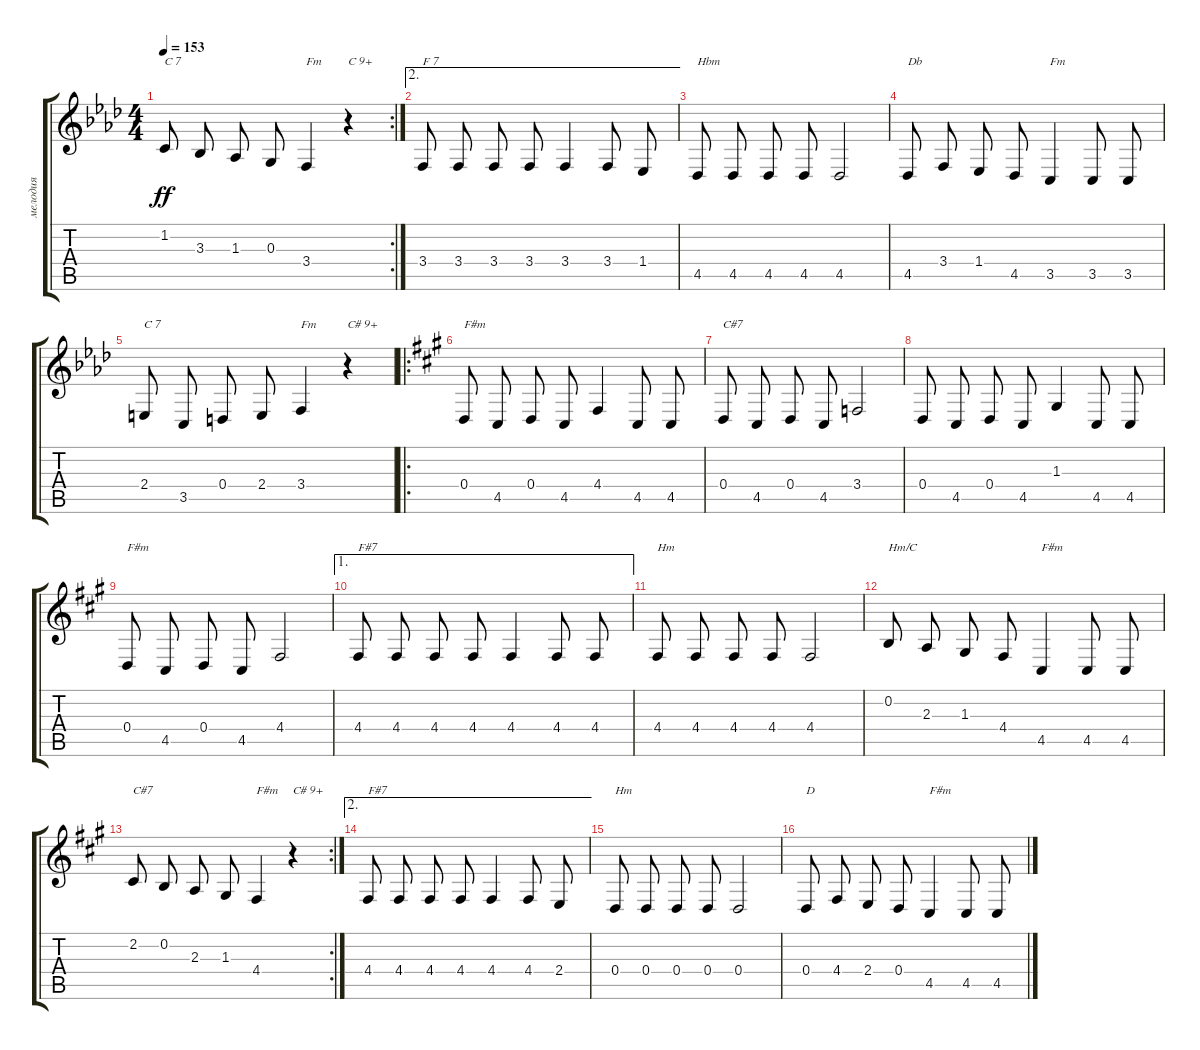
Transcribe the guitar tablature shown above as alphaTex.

\track ("мелодия" "мелодия") {instrument accordion}
\staff {score tabs}
\tuning (E4 B3 G3 D3 A2 E2) {hide}
\rc 2
\ts (4 4)
\tempo 153
\clef g2
\ks fminor
1.2.8{txt "C 7" dy ff beam split} 3.3.8 1.3.8{beam split} 0.3.8 3.4.4{txt "Fm"} r.4{txt "C 9+"} |
\ae 2
3.4.8{txt "F 7" beam split} 3.4.8 3.4.8{beam split} 3.4.8 3.4.4 3.4.8{beam split} 1.4.8 |
4.5.8{txt "Hbm" beam split} 4.5.8 4.5.8{beam split} 4.5.8 4.5.2 |
4.5.8{txt "Db" beam split} 3.4.8 1.4.8{beam split} 4.5.8 3.5.4{txt "Fm"} 3.5.8{beam split} 3.5.8 |
2.4.8{txt "C 7" beam split} 3.5.8 0.4.8{beam split} 2.4.8 3.4.4{txt "Fm"} r.4{txt "C# 9+"} |
\ro
\ks f#minor
0.4.8{txt "F#m" beam split} 4.5.8 0.4.8{beam split} 4.5.8 4.4.4 4.5.8{beam split} 4.5.8 |
0.4.8{txt "C#7" beam split} 4.5.8 0.4.8{beam split} 4.5.8 3.4.2 |
0.4.8{beam split} 4.5.8 0.4.8{beam split} 4.5.8 1.3.4 4.5.8{beam split} 4.5.8 |
0.4.8{txt "F#m" beam split} 4.5.8 0.4.8{beam split} 4.5.8 4.4.2 |
\ae 1
4.4.8{txt "F#7" beam split} 4.4.8 4.4.8{beam split} 4.4.8 4.4.4 4.4.8{beam split} 4.4.8 |
4.4.8{txt "Hm" beam split} 4.4.8 4.4.8{beam split} 4.4.8 4.4.2 |
0.2.8{txt "Hm/C" beam split} 2.3.8 1.3.8{beam split} 4.4.8 4.5.4{txt "F#m"} 4.5.8{beam split} 4.5.8 |
\rc 2
2.2.8{txt "C#7" beam split} 0.2.8 2.3.8{beam split} 1.3.8 4.4.4{txt "F#m"} r.4{txt "C# 9+"} |
\ae 2
4.4.8{txt "F#7" beam split} 4.4.8 4.4.8{beam split} 4.4.8 4.4.4 4.4.8{beam split} 2.4.8 |
0.4.8{txt "Hm" beam split} 0.4.8 0.4.8{beam split} 0.4.8 0.4.2 |
0.4.8{txt "D" beam split} 4.4.8 2.4.8{beam split} 0.4.8 4.5.4{txt "F#m"} 4.5.8{beam split} 4.5.8
